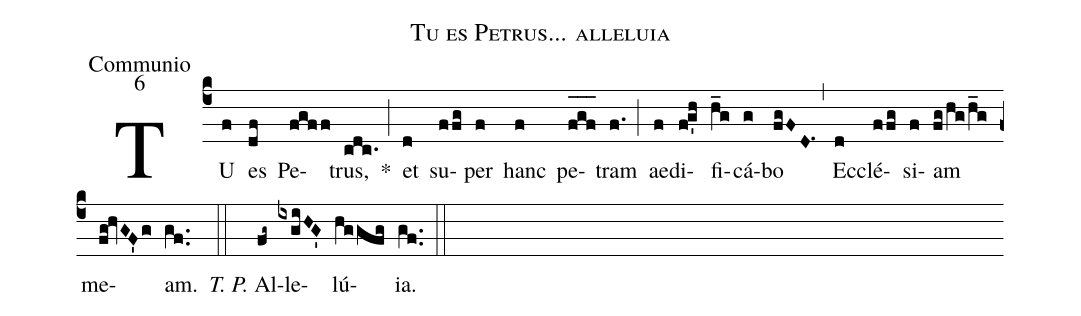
name:Tu es Petrus... alleluia;
office-part:Communio;
mode:6;
%%
(c4) TU(f) es(df) Pe(fgff)trus,(cdc.) *(;) et(d) su(ffg)per(f) hanc(f) pe(f_[oh:h]g_[oh:h]f_[oh:h])tram(f.) (;) ae(f)di(fg'h)fi(h_g)cá(g)bo(fgFD.1) (,) Ec(d)clé(ffg)si(f)am(fg/hg/h_g) me(fg!hvGF'g)am.(gf..) (::) <i>T. P.</i> Al(fg~)le(ixgiHG')lú(hggfg){ia}.(gf..) (::)
